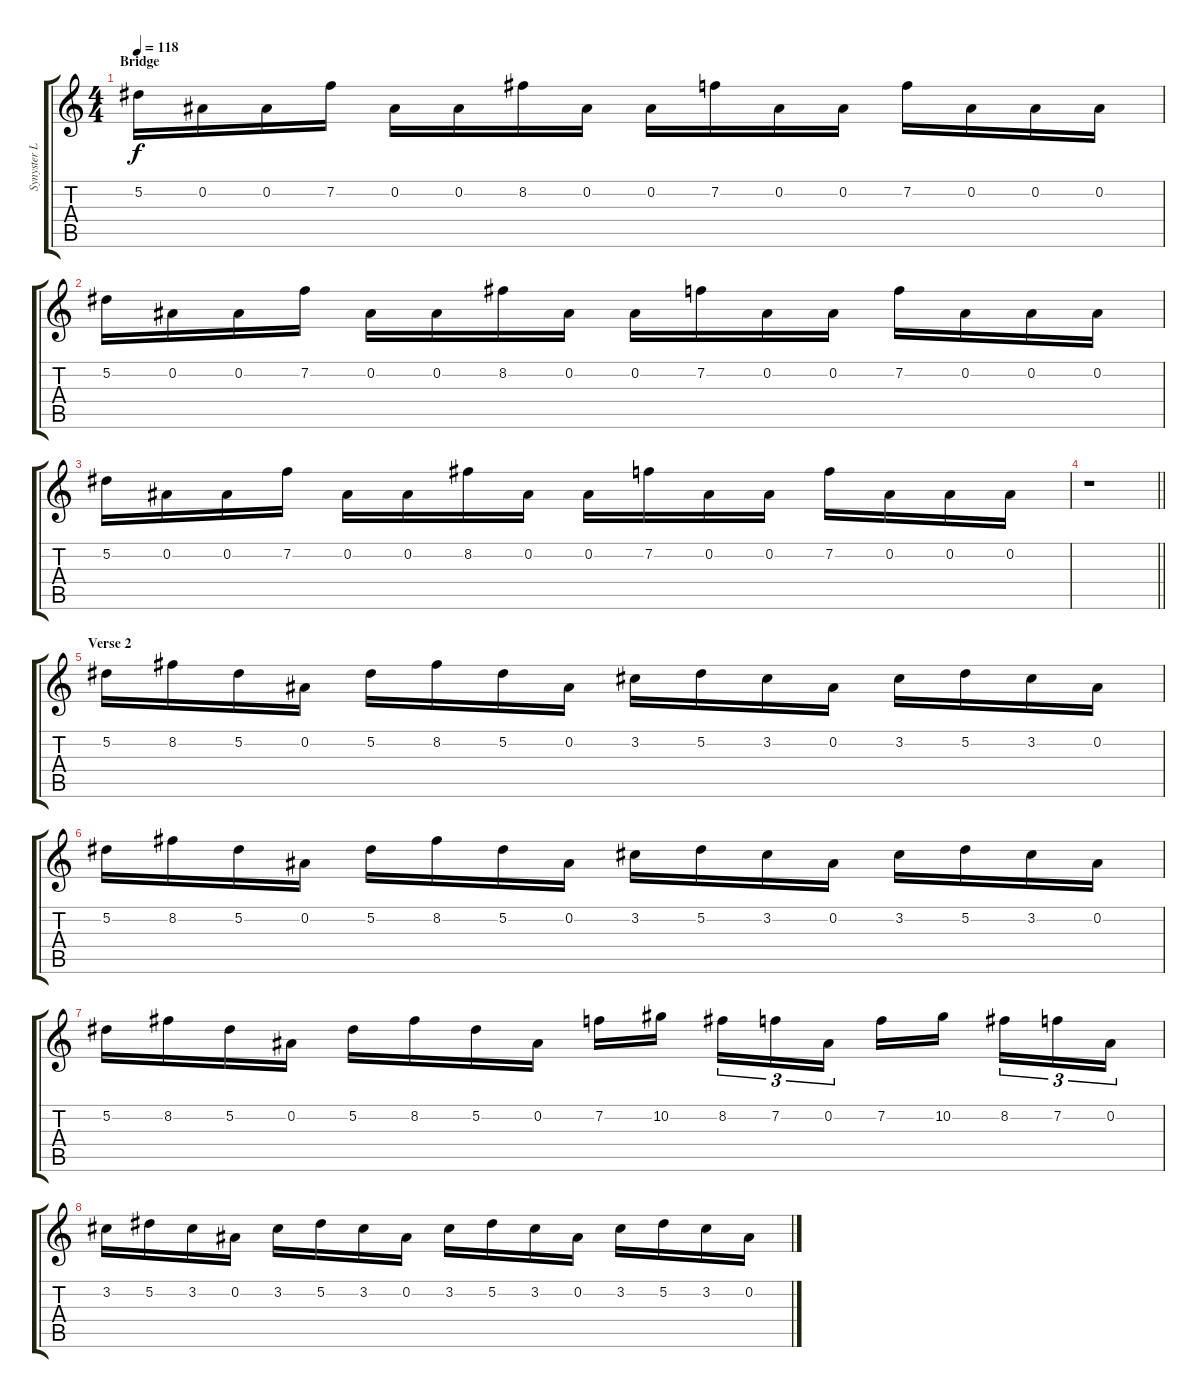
\track ("Synyster Lead" "Synyster L") {instrument overdrivenguitar}
\staff {score tabs}
\tuning (Eb4 Bb3 Gb3 Db3 Ab2 Db2) {hide}
\ts (4 4)
\section ("" "Bridge")
\tempo 118
\clef g2
\ks c
5.2.16{dy f} 0.2.16 0.2.16 7.2.16 0.2.16 0.2.16 8.2.16 0.2.16 0.2.16 7.2.16 0.2.16 0.2.16 7.2.16 0.2.16 0.2.16 0.2.16 |
5.2.16 0.2.16 0.2.16 7.2.16 0.2.16 0.2.16 8.2.16 0.2.16 0.2.16 7.2.16 0.2.16 0.2.16 7.2.16 0.2.16 0.2.16 0.2.16 |
5.2.16 0.2.16 0.2.16 7.2.16 0.2.16 0.2.16 8.2.16 0.2.16 0.2.16 7.2.16 0.2.16 0.2.16 7.2.16 0.2.16 0.2.16 0.2.16 |
\barLineRight lightlight
r.1 |
\section ("" "Verse 2")
5.2.16 8.2.16 5.2.16 0.2.16 5.2.16 8.2.16 5.2.16 0.2.16 3.2.16 5.2.16 3.2.16 0.2.16 3.2.16 5.2.16 3.2.16 0.2.16 |
5.2.16 8.2.16 5.2.16 0.2.16 5.2.16 8.2.16 5.2.16 0.2.16 3.2.16 5.2.16 3.2.16 0.2.16 3.2.16 5.2.16 3.2.16 0.2.16 |
5.2.16 8.2.16 5.2.16 0.2.16 5.2.16 8.2.16 5.2.16 0.2.16 7.2.16 10.2.16{beam splitsecondary} 8.2.16{tu (3 2)} 7.2.16{tu (3 2)} 0.2.16{tu (3 2)} 7.2.16 10.2.16{beam splitsecondary} 8.2.16{tu (3 2)} 7.2.16{tu (3 2)} 0.2.16{tu (3 2)} |
3.2.16 5.2.16 3.2.16 0.2.16 3.2.16 5.2.16 3.2.16 0.2.16 3.2.16 5.2.16 3.2.16 0.2.16 3.2.16 5.2.16 3.2.16 0.2.16
